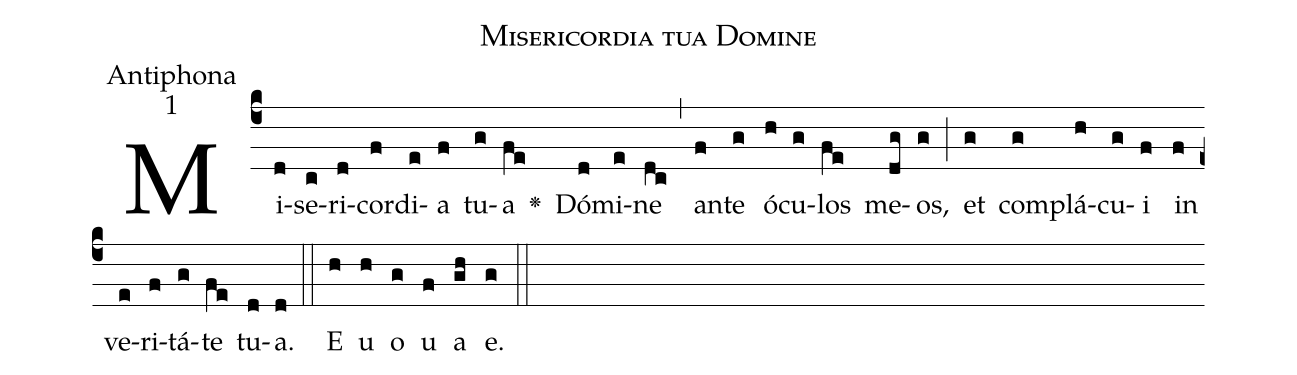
name:Misericordia tua Domine;
office-part:Antiphona;
mode:1;
%%
(c4)Mi(d)se(c)ri(d)cor(f)di(e)a(f) tu(g)a(fe) <v>\greheightstar</v>() Dó(d)mi(e)ne(dc) (,) an(f)te(g) ó(h)cu(g)los(fe) me(dg)os,(g) (;) et(g) com(g)plá(h)cu(g)i(f) in(f) ve(e)ri(f)tá(g)te(fe) tu(d)a.(d) (::) E(h) u(h) o(g) u(f) a(gh) e.(g) (::)
